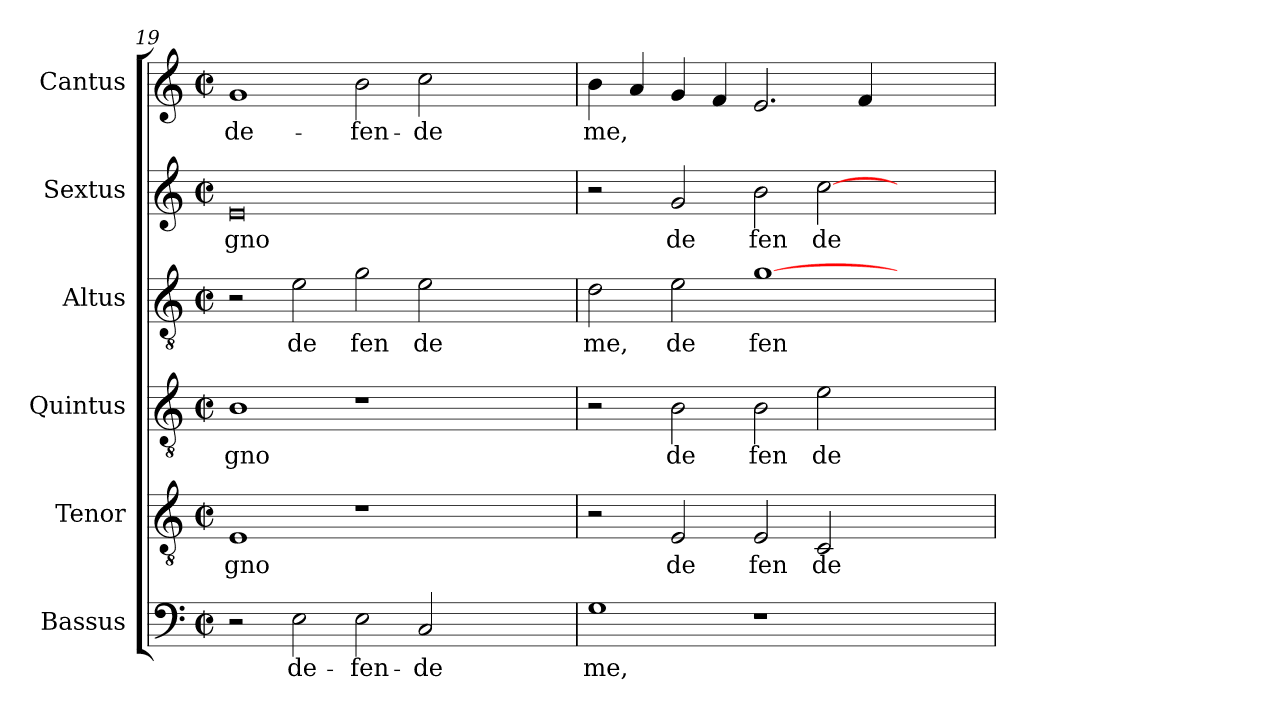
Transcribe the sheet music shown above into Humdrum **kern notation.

**kern	**text	**kern	**text	**kern	**text	**kern	**text	**kern	**text	**kern	**text
*part6	*part6	*part5	*part5	*part4	*part4	*part3	*part3	*part2	*part2	*part1	*part1
*staff6	*staff6	*staff5	*staff5	*staff4	*staff4	*staff3	*staff3	*staff2	*staff2	*staff1	*staff1
*I"Bassus	*	*I"Tenor	*	*I"Quintus	*	*I"Altus	*	*I"Sextus	*	*I"Cantus	*
*clefF4	*	*clefGv2	*	*clefGv2	*	*clefGv2	*	*clefG2	*	*clefG2	*
*M2/2	*	*M2/2	*	*M2/2	*	*M2/2	*	*M2/2	*	*M2/2	*
*met(c|)	*	*met(c|)	*	*met(c|)	*	*met(c|)	*	*met(c|)	*	*met(c|)	*
=19	=19	=19	=19	=19	=19	=19	=19	=19	=19	=19	=19
!	!	!	!LO:LY:b:cj	!	!LO:LY:b:cj	!	!	!	!LO:LY:b:cj	!	!LO:LY:b:cj
2r	.	1E	gno	1B	gno	2r	.	0e	gno	1g	de-
!	!LO:LY:b:cj	!	!	!	!	!	!LO:LY:b:cj	!	!	!	!
2E\	de-	.	.	.	.	2e\	de	.	.	.	.
!	!LO:LY:b:cj	!LO:N:vis=1	!	!LO:N:vis=1	!	!	!LO:LY:b:cj	!	!	!	!LO:LY:b:cj
2E\	-fen-	0r	.	0r	.	2g\	fen	.	.	2b\	-fen-
!	!LO:LY:b:cj	!	!	!	!	!	!LO:LY:b:cj	!	!	!	!LO:LY:b:cj
2C/	-de	.	.	.	.	2e\	de	.	.	2cc\	-de
1ryy	.	.	.	.	.	1ryy	.	1ryy	.	1ryy	.
=20	=20	=20	=20	=20	=20	=20	=20	=20	=20	=20	=20
!	!LO:LY:b:cj	!	!	!	!	!	!LO:LY:b:cj	!	!	!	!LO:LY:b
1G	me,	2r	.	2r	.	2d\	me,	2r	.	4b\	me,
.	.	.	.	.	.	.	.	.	.	4a/	.
!	!	!	!LO:LY:b:cj	!	!LO:LY:b:cj	!	!LO:LY:b:cj	!	!LO:LY:b:cj	!	!
.	.	2E/	de	2B\	de	2e\	de	2g/	de	4g/	.
.	.	.	.	.	.	.	.	.	.	4f/	.
!LO:N:vis=1	!	!	!LO:LY:b:cj	!	!LO:LY:b:cj	!	!LO:LY:b:cj	!	!LO:LY:b:cj	!	!
0r	.	2E/	fen	2B\	fen	[>1g	fen	2b\	fen	2.e/	.
!	!	!	!LO:LY:b:cj	!	!LO:LY:b:cj	!	!	!	!LO:LY:b:cj	!	!
.	.	2C/	de	2e\	de	.	.	[>2cc\	de	.	.
.	.	.	.	.	.	.	.	.	.	4f/	.
.	.	1ryy	.	1ryy	.	1ryy	.	1ryy	.	1ryy	.
=	=	=	=	=	=	=	=	=	=	=	=
*-	*-	*-	*-	*-	*-	*-	*-	*-	*-	*-	*-
